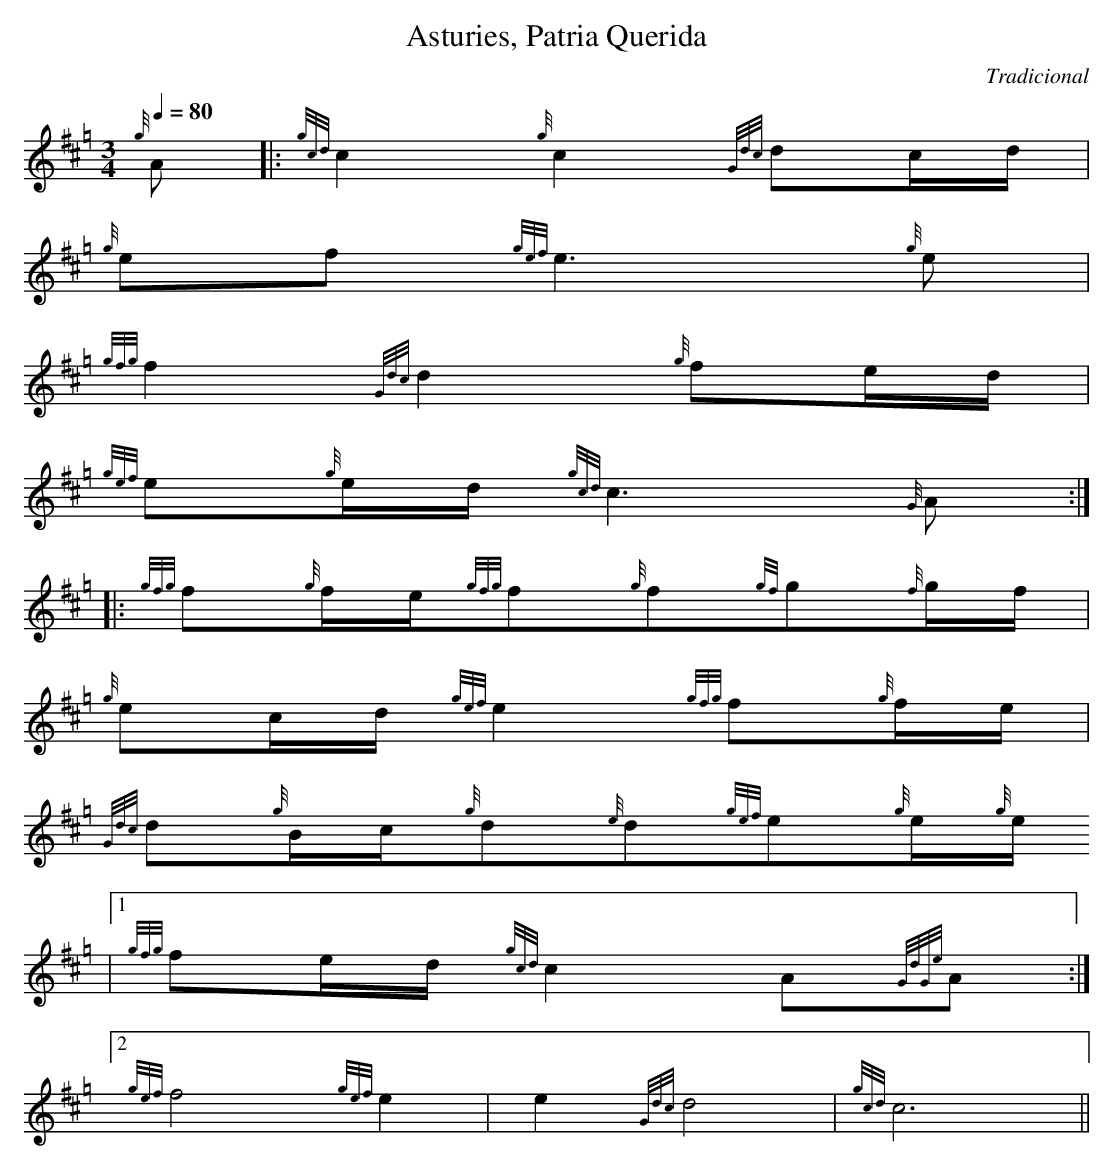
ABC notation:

X:1
T:Asturies, Patria Querida
C:Tradicional
M:3/4
L:1/8
Q:1/4=80
K:Hp
{g}A|:{gcd}c2{g}c2{Gdc}dc/2d/2|
{g}ef{gef}e3{g}e|
{gfg}f2{Gdc}d2{g}fe/2d/2|
{gef}e{g}e/2d/2{gcd}c3{G}A:|
|:{gfg}f{g}f/2e/2{gfg}f{g}f{gf}g{f}g/2f/2|
{g}ec/2d/2{gef}e2{gfg}f{g}f/2e/2|
{Gdc}d{g}B/2c/2{g}d{e}d{gef}e{g}e/2{g}e/2
|[1{gfg}fe/2d/2{gcd}c2A{GdGe}A:|
[2 {gef}f4{gef}e2|e2-{Gdc}d4|{gcd}c6||
